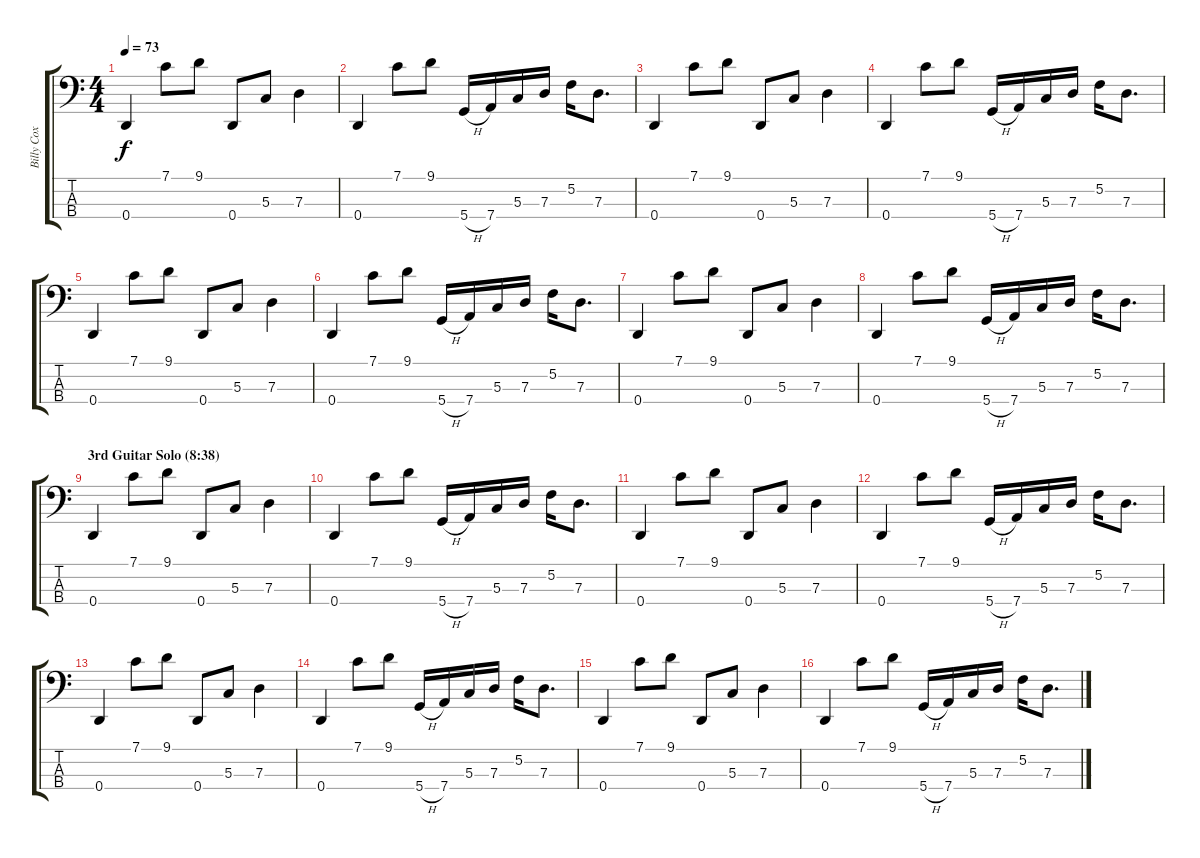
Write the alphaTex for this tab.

\track ("Billy Cox" "Billy Cox") {instrument electricbassfinger}
\staff {score tabs}
\tuning (F2 C2 G1 D1) {hide}
\ts (4 4)
\tempo 73
\clef f4
\ks c
0.4.4{dy f} 7.1.8 9.1.8 0.4.8 5.3.8 7.3.4 |
0.4.4 7.1.8 9.1.8 5.4{h}.16 7.4.16 5.3.16 7.3.16 5.2.16 7.3.8{d} |
0.4.4 7.1.8 9.1.8 0.4.8 5.3.8 7.3.4 |
0.4.4 7.1.8 9.1.8 5.4{h}.16 7.4.16 5.3.16 7.3.16 5.2.16 7.3.8{d} |
0.4.4 7.1.8 9.1.8 0.4.8 5.3.8 7.3.4 |
0.4.4 7.1.8 9.1.8 5.4{h}.16 7.4.16 5.3.16 7.3.16 5.2.16 7.3.8{d} |
0.4.4 7.1.8 9.1.8 0.4.8 5.3.8 7.3.4 |
0.4.4 7.1.8 9.1.8 5.4{h}.16 7.4.16 5.3.16 7.3.16 5.2.16 7.3.8{d} |
\section ("" "3rd Guitar Solo (8:38)")
0.4.4 7.1.8 9.1.8 0.4.8 5.3.8 7.3.4 |
0.4.4 7.1.8 9.1.8 5.4{h}.16 7.4.16 5.3.16 7.3.16 5.2.16 7.3.8{d} |
0.4.4 7.1.8 9.1.8 0.4.8 5.3.8 7.3.4 |
0.4.4 7.1.8 9.1.8 5.4{h}.16 7.4.16 5.3.16 7.3.16 5.2.16 7.3.8{d} |
0.4.4 7.1.8 9.1.8 0.4.8 5.3.8 7.3.4 |
0.4.4 7.1.8 9.1.8 5.4{h}.16 7.4.16 5.3.16 7.3.16 5.2.16 7.3.8{d} |
0.4.4 7.1.8 9.1.8 0.4.8 5.3.8 7.3.4 |
0.4.4 7.1.8 9.1.8 5.4{h}.16 7.4.16 5.3.16 7.3.16 5.2.16 7.3.8{d}
